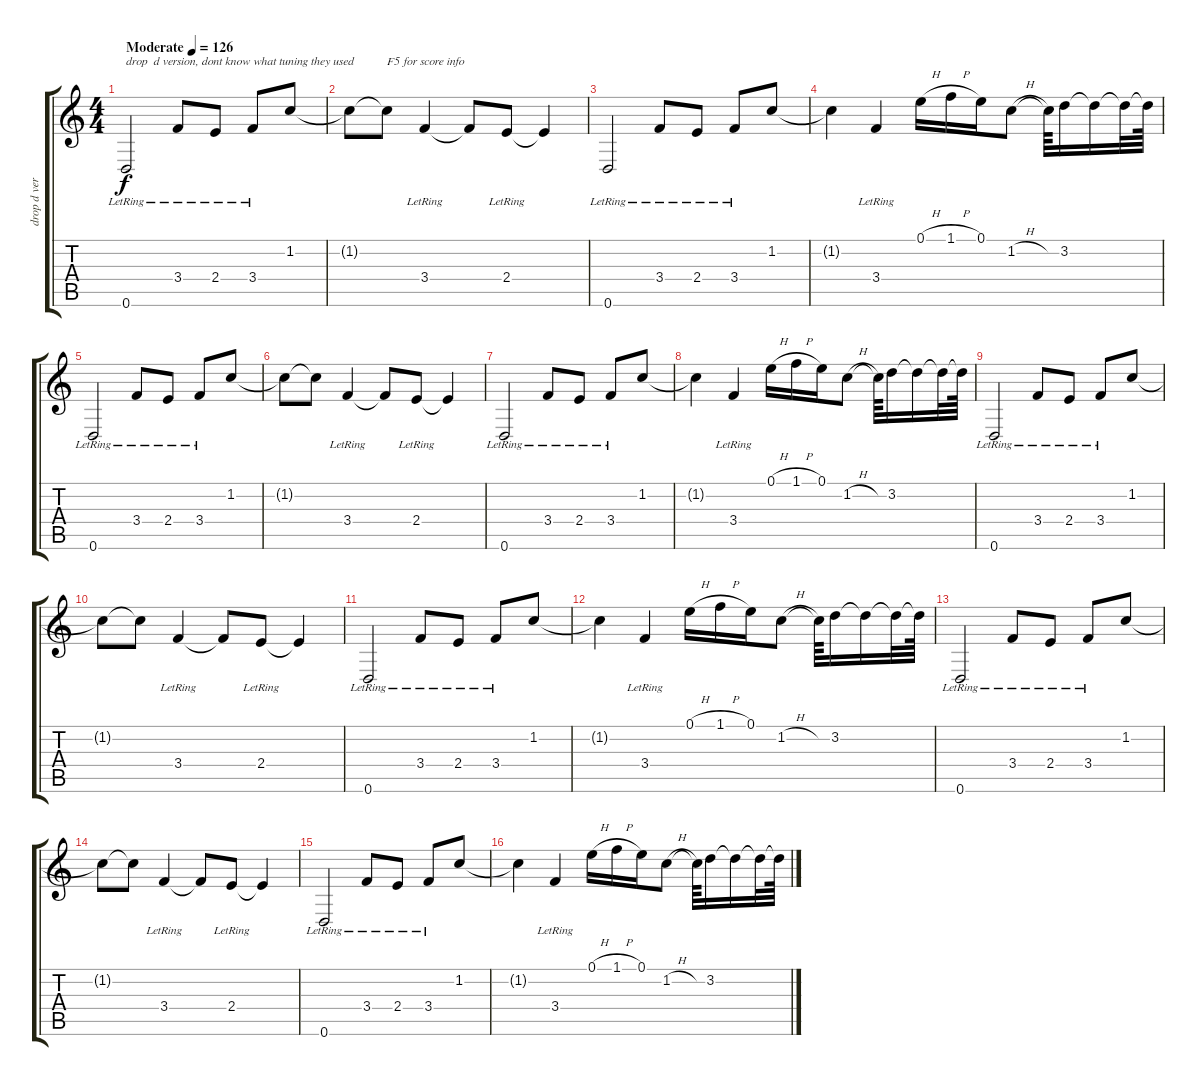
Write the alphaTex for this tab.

\track ("drop d version of acoustic" "drop d ver") {instrument acousticguitarsteel}
\staff {score tabs}
\tuning (E4 B3 G3 D3 A2 D2) {hide}
\ts (4 4)
\tempo (126 "Moderate")
\clef g2
\ks c
0.6{lr}.2{txt "drop  d version, dont know what tuning they used " dy f instrument acousticguitarsteel} 3.4{lr}.8 2.4{lr}.8 3.4{lr}.8 1.2.8 |
1.2{t}.8 1.2{t}.8{txt "F5 for score info"} 3.4{lr}.4 3.4{t}.8 2.4{lr}.8 2.4{t}.4 |
0.6{lr}.2 3.4{lr}.8 2.4{lr}.8 3.4{lr}.8 1.2.8 |
1.2{t}.4 3.4{lr}.4 0.1{h}.16 1.1{h}.16 0.1.16 1.2{h}.8 1.2{t}.64 3.2.16 3.2{t}.16 3.2{t}.32 3.2{t}.64 |
0.6{lr}.2 3.4{lr}.8 2.4{lr}.8 3.4{lr}.8 1.2.8 |
1.2{t}.8 1.2{t}.8 3.4{lr}.4 3.4{t}.8 2.4{lr}.8 2.4{t}.4 |
0.6{lr}.2 3.4{lr}.8 2.4{lr}.8 3.4{lr}.8 1.2.8 |
1.2{t}.4 3.4{lr}.4 0.1{h}.16 1.1{h}.16 0.1.16 1.2{h}.8 1.2{t}.64 3.2.16 3.2{t}.16 3.2{t}.32 3.2{t}.64 |
0.6{lr}.2 3.4{lr}.8 2.4{lr}.8 3.4{lr}.8 1.2.8 |
1.2{t}.8 1.2{t}.8 3.4{lr}.4 3.4{t}.8 2.4{lr}.8 2.4{t}.4 |
0.6{lr}.2 3.4{lr}.8 2.4{lr}.8 3.4{lr}.8 1.2.8 |
1.2{t}.4 3.4{lr}.4 0.1{h}.16 1.1{h}.16 0.1.16 1.2{h}.8 1.2{t}.64 3.2.16 3.2{t}.16 3.2{t}.32 3.2{t}.64 |
0.6{lr}.2 3.4{lr}.8 2.4{lr}.8 3.4{lr}.8 1.2.8 |
1.2{t}.8 1.2{t}.8 3.4{lr}.4 3.4{t}.8 2.4{lr}.8 2.4{t}.4 |
0.6{lr}.2 3.4{lr}.8 2.4{lr}.8 3.4{lr}.8 1.2.8 |
1.2{t}.4 3.4{lr}.4 0.1{h}.16 1.1{h}.16 0.1.16 1.2{h}.8 1.2{t}.64 3.2.16 3.2{t}.16 3.2{t}.32 3.2{t}.64
